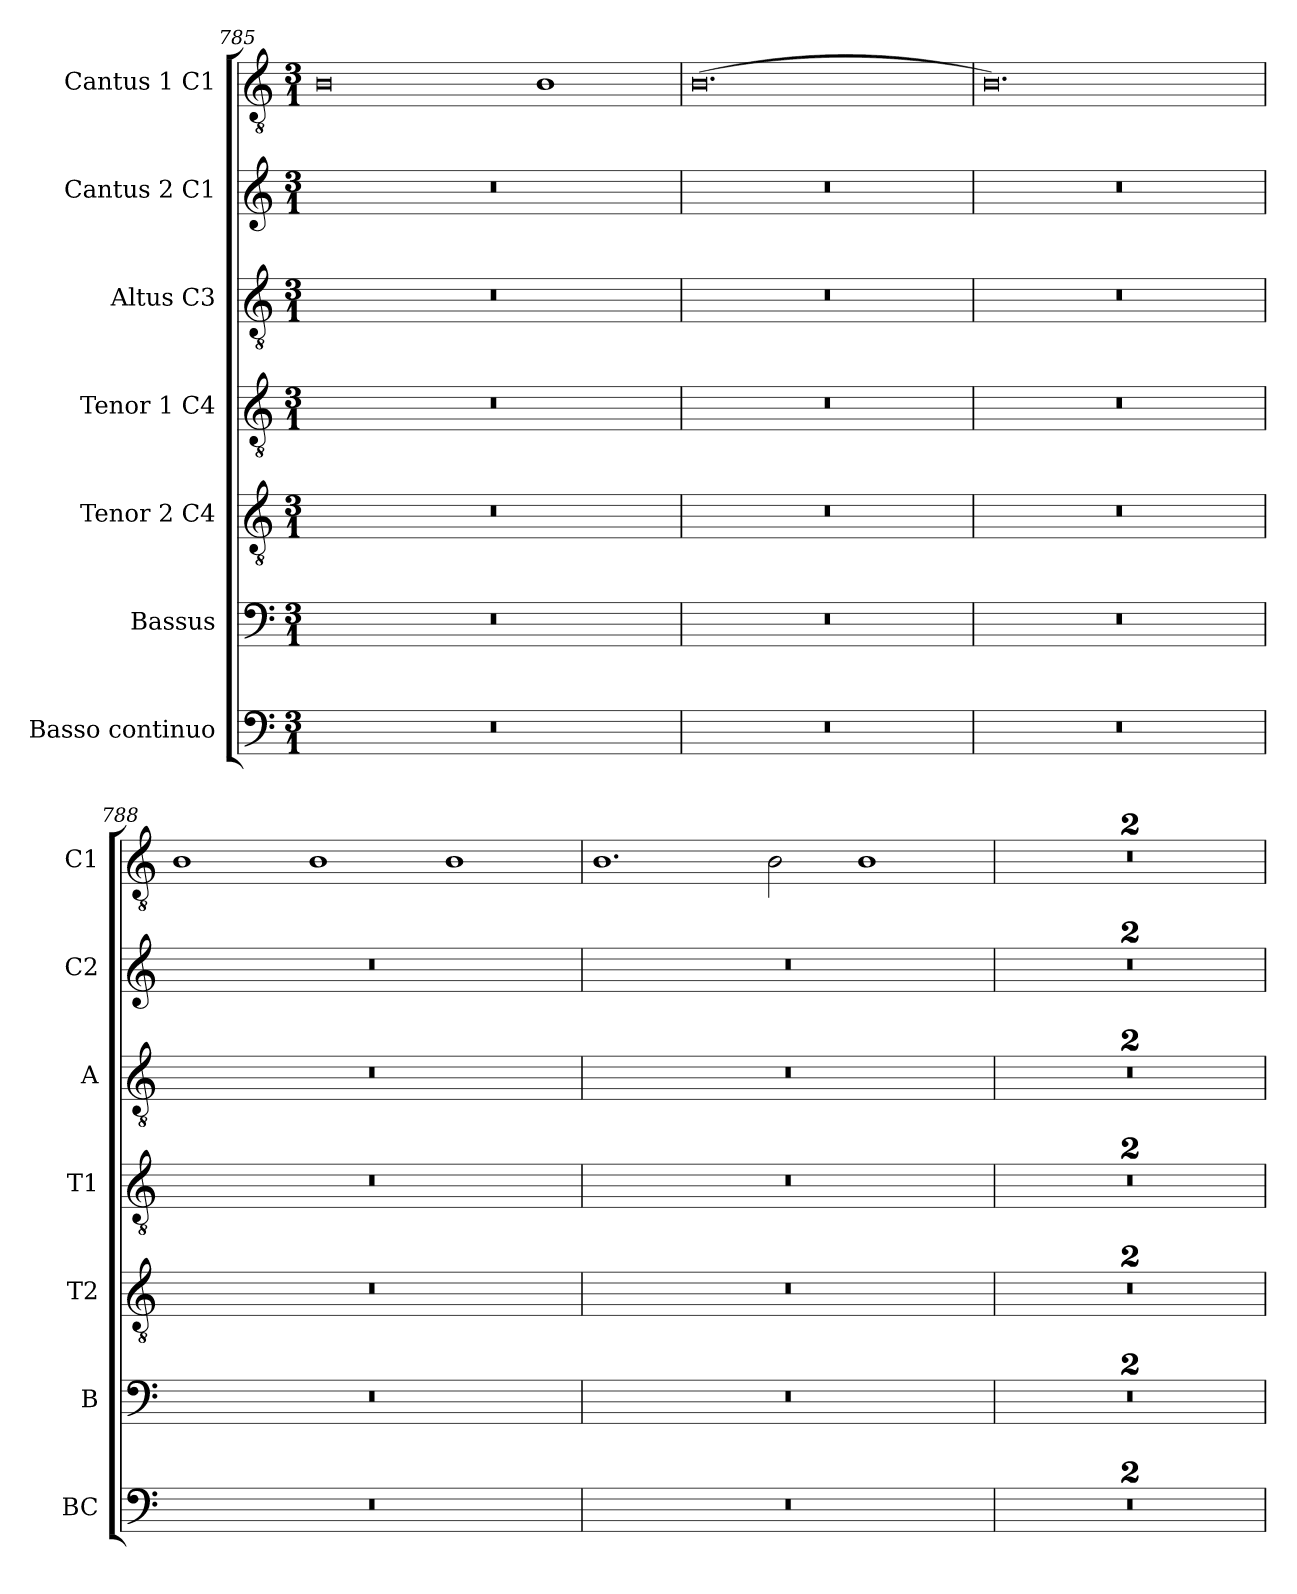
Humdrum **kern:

**kern	**kern	**kern	**kern	**kern	**kern	**kern
*part7	*part6	*part5	*part4	*part3	*part2	*part1
*staff7	*staff6	*staff5	*staff4	*staff3	*staff2	*staff1
*I"Basso continuo	*I"Bassus	*I"Tenor 2 C4	*I"Tenor 1 C4	*I"Altus C3	*I"Cantus 2 C1	*I"Cantus 1 C1
*I'BC	*I'B	*I'T2	*I'T1	*I'A	*I'C2	*I'C1
*clefF4	*clefF4	*clefGv2	*clefGv2	*clefGv2	*clefG2	*clefGv2
*ITrd7c12	*	*	*	*	*	*
*k[]	*k[]	*k[]	*k[]	*k[]	*k[]	*k[]
*C:	*C:	*C:	*C:	*C:	*C:	*C:
*M3/1	*M3/1	*M3/1	*M3/1	*M3/1	*M3/1	*M3/1
=785	=785	=785	=785	=785	=785	=785
0.r	0.r	0.r	0.r	0.r	0.r	0B
.	.	.	.	.	.	1B
=786	=786	=786	=786	=786	=786	=786
0.r	0.r	0.r	0.r	0.r	0.r	(>0.B
=787	=787	=787	=787	=787	=787	=787
0.r	0.r	0.r	0.r	0.r	0.r	0.B)
=788	=788	=788	=788	=788	=788	=788
0.r	0.r	0.r	0.r	0.r	0.r	1B
.	.	.	.	.	.	1B
.	.	.	.	.	.	1B
=789	=789	=789	=789	=789	=789	=789
0.r	0.r	0.r	0.r	0.r	0.r	1.B
.	.	.	.	.	.	2B\
.	.	.	.	.	.	1B
!!LO:LB:g=z
=790	=790	=790	=790	=790	=790	=790
0.r	0.r	0.r	0.r	0.r	0.r	0.r
=791	=791	=791	=791	=791	=791	=791
0.r	0.r	0.r	0.r	0.r	0.r	0.r
=	=	=	=	=	=	=
*-	*-	*-	*-	*-	*-	*-
